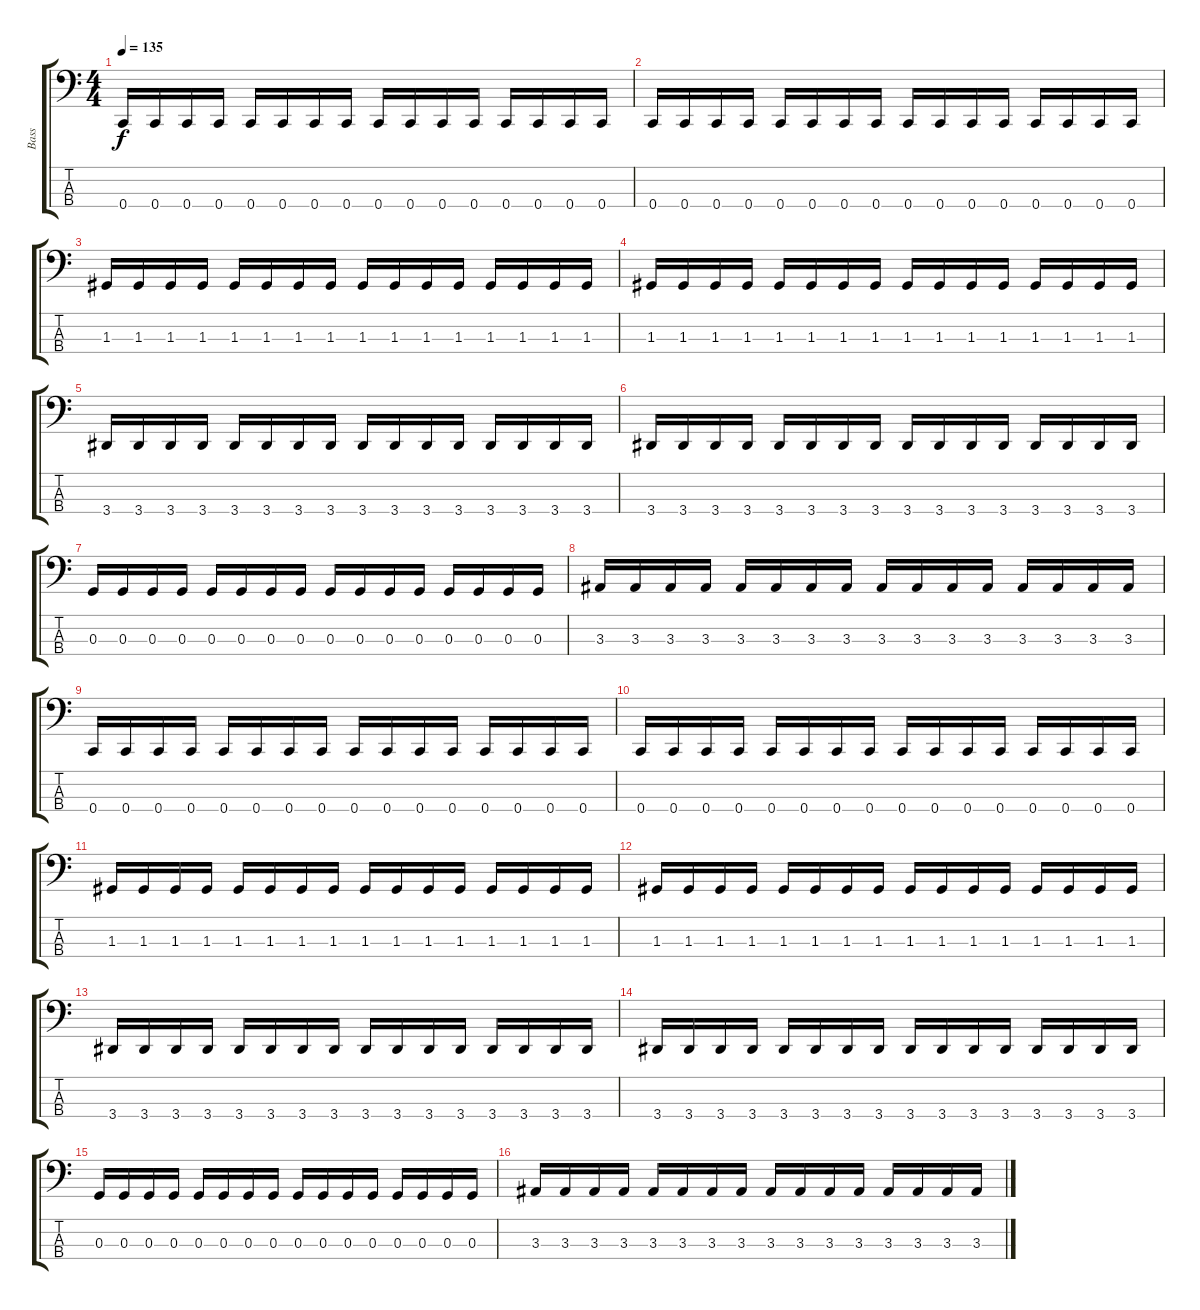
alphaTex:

\track ("Bass" "Bass") {instrument electricbasspick}
\staff {score tabs}
\tuning (F2 C2 G1 C1) {hide}
\ts (4 4)
\tempo 135
\clef f4
\ks c
0.4.16{dy f instrument electricbasspick} 0.4.16 0.4.16 0.4.16 0.4.16 0.4.16 0.4.16 0.4.16 0.4.16 0.4.16 0.4.16 0.4.16 0.4.16 0.4.16 0.4.16 0.4.16 |
0.4.16 0.4.16 0.4.16 0.4.16 0.4.16 0.4.16 0.4.16 0.4.16 0.4.16 0.4.16 0.4.16 0.4.16 0.4.16 0.4.16 0.4.16 0.4.16 |
1.3.16 1.3.16 1.3.16 1.3.16 1.3.16 1.3.16 1.3.16 1.3.16 1.3.16 1.3.16 1.3.16 1.3.16 1.3.16 1.3.16 1.3.16 1.3.16 |
1.3.16 1.3.16 1.3.16 1.3.16 1.3.16 1.3.16 1.3.16 1.3.16 1.3.16 1.3.16 1.3.16 1.3.16 1.3.16 1.3.16 1.3.16 1.3.16 |
3.4.16 3.4.16 3.4.16 3.4.16 3.4.16 3.4.16 3.4.16 3.4.16 3.4.16 3.4.16 3.4.16 3.4.16 3.4.16 3.4.16 3.4.16 3.4.16 |
3.4.16 3.4.16 3.4.16 3.4.16 3.4.16 3.4.16 3.4.16 3.4.16 3.4.16 3.4.16 3.4.16 3.4.16 3.4.16 3.4.16 3.4.16 3.4.16 |
0.3.16 0.3.16 0.3.16 0.3.16 0.3.16 0.3.16 0.3.16 0.3.16 0.3.16 0.3.16 0.3.16 0.3.16 0.3.16 0.3.16 0.3.16 0.3.16 |
3.3.16 3.3.16 3.3.16 3.3.16 3.3.16 3.3.16 3.3.16 3.3.16 3.3.16 3.3.16 3.3.16 3.3.16 3.3.16 3.3.16 3.3.16 3.3.16 |
0.4.16 0.4.16 0.4.16 0.4.16 0.4.16 0.4.16 0.4.16 0.4.16 0.4.16 0.4.16 0.4.16 0.4.16 0.4.16 0.4.16 0.4.16 0.4.16 |
0.4.16 0.4.16 0.4.16 0.4.16 0.4.16 0.4.16 0.4.16 0.4.16 0.4.16 0.4.16 0.4.16 0.4.16 0.4.16 0.4.16 0.4.16 0.4.16 |
1.3.16 1.3.16 1.3.16 1.3.16 1.3.16 1.3.16 1.3.16 1.3.16 1.3.16 1.3.16 1.3.16 1.3.16 1.3.16 1.3.16 1.3.16 1.3.16 |
1.3.16 1.3.16 1.3.16 1.3.16 1.3.16 1.3.16 1.3.16 1.3.16 1.3.16 1.3.16 1.3.16 1.3.16 1.3.16 1.3.16 1.3.16 1.3.16 |
3.4.16 3.4.16 3.4.16 3.4.16 3.4.16 3.4.16 3.4.16 3.4.16 3.4.16 3.4.16 3.4.16 3.4.16 3.4.16 3.4.16 3.4.16 3.4.16 |
3.4.16 3.4.16 3.4.16 3.4.16 3.4.16 3.4.16 3.4.16 3.4.16 3.4.16 3.4.16 3.4.16 3.4.16 3.4.16 3.4.16 3.4.16 3.4.16 |
0.3.16 0.3.16 0.3.16 0.3.16 0.3.16 0.3.16 0.3.16 0.3.16 0.3.16 0.3.16 0.3.16 0.3.16 0.3.16 0.3.16 0.3.16 0.3.16 |
3.3.16 3.3.16 3.3.16 3.3.16 3.3.16 3.3.16 3.3.16 3.3.16 3.3.16 3.3.16 3.3.16 3.3.16 3.3.16 3.3.16 3.3.16 3.3.16
